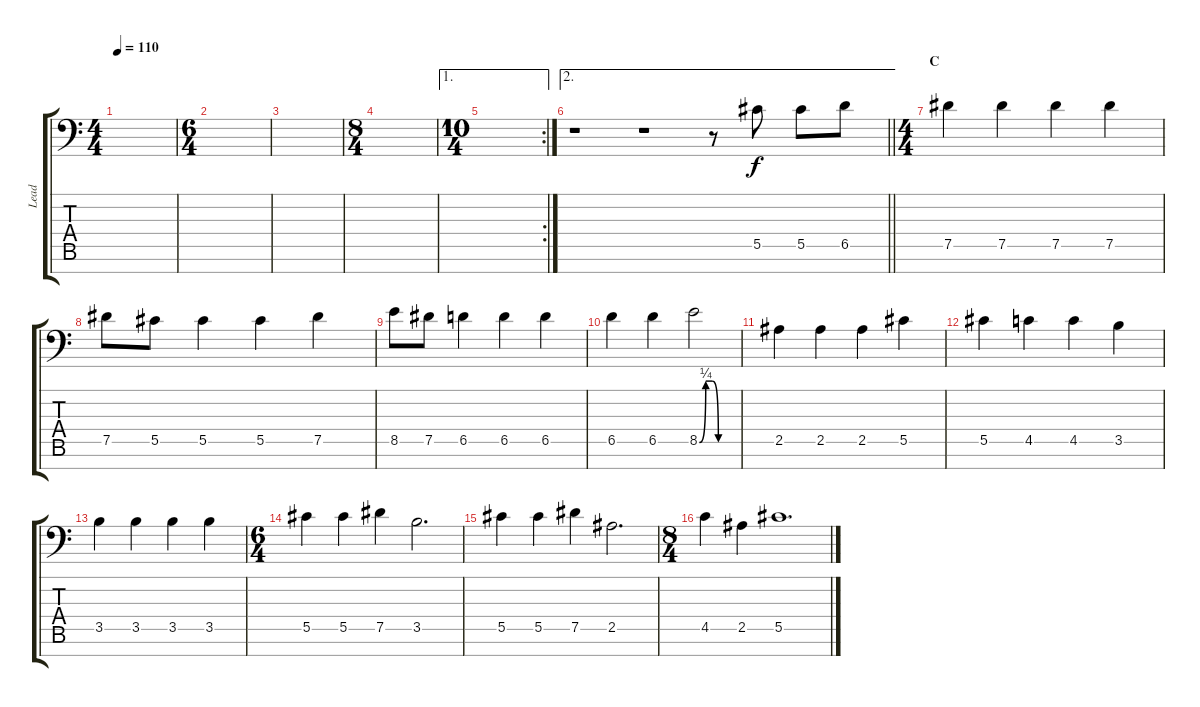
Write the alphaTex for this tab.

\track ("Lead" "Lead") {instrument overdrivenguitar}
\staff {score tabs}
\tuning (Eb4 Bb3 Gb3 Db3 Ab2 Eb2 Bb1) {hide}
\ts (4 4)
\tempo 110
\clef f4
\ks c
|
\ts (6 4)
|
|
\ts (8 4)
|
\ae 1
\rc 2
\ts (10 4)
|
\ae 2
\barLineRight lightlight
r.1 r.1 r.8 5.5.8 5.5.8 6.5.8 |
\ts (4 4)
\section ("" "C")
7.5.4{volume 8} 7.5.4 7.5.4 7.5.4 |
7.5.8 5.5.8 5.5.4 5.5.4 7.5.4 |
8.5.8 7.5.8 6.5.4 6.5.4 6.5.4 |
6.5.4 6.5.4 8.5{be (custom 0 0 10 1 20 1 30 0 60 0)}.2 |
2.5.4 2.5.4 2.5.4 5.5.4 |
5.5.4{volume 3} 4.5.4 4.5.4 3.5.4 |
3.5.4 3.5.4 3.5.4 3.5.4 |
\ts (6 4)
5.5.4 5.5.4 7.5.4 3.5.2{d} |
5.5.4 5.5.4 7.5.4 2.5.2{d} |
\ts (8 4)
4.5.4{volume 0} 2.5.4 5.5.1{d}
